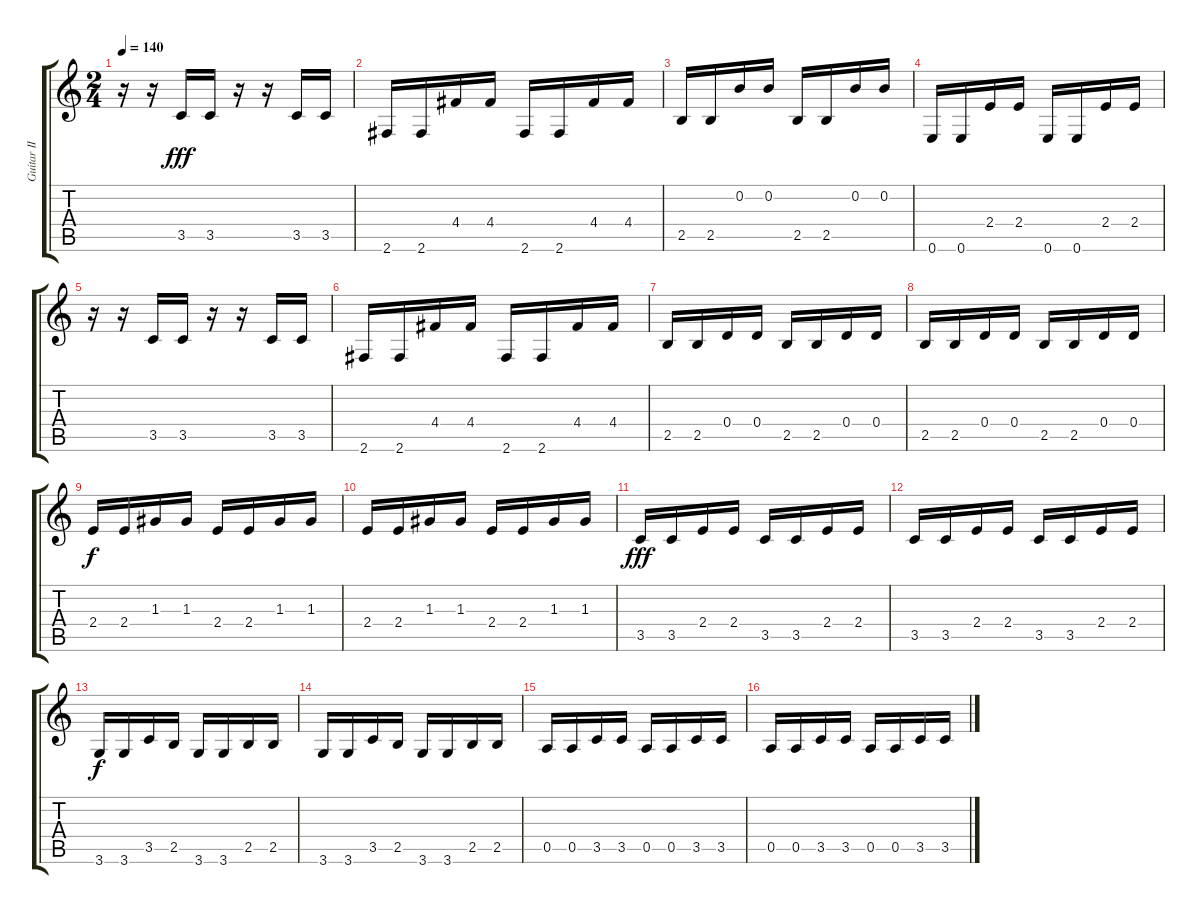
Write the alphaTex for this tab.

\track ("Guitar II" "Guitar II") {instrument distortionguitar}
\staff {score tabs}
\tuning (E4 B3 G3 D3 A2 E2) {hide}
\ts (2 4)
\tempo 140
\clef g2
\ks c
r.16{dy fff} r.16 3.5.16 3.5.16 r.16 r.16 3.5.16 3.5.16 |
2.6.16 2.6.16 4.4.16 4.4.16 2.6.16 2.6.16 4.4.16 4.4.16 |
2.5.16 2.5.16 0.2.16 0.2.16 2.5.16 2.5.16 0.2.16 0.2.16 |
0.6.16 0.6.16 2.4.16 2.4.16 0.6.16 0.6.16 2.4.16 2.4.16 |
r.16 r.16 3.5.16 3.5.16 r.16 r.16 3.5.16 3.5.16 |
2.6.16 2.6.16 4.4.16 4.4.16 2.6.16 2.6.16 4.4.16 4.4.16 |
2.5.16 2.5.16 0.4.16 0.4.16 2.5.16 2.5.16 0.4.16 0.4.16 |
2.5.16 2.5.16 0.4.16 0.4.16 2.5.16 2.5.16 0.4.16 0.4.16 |
2.4.16{dy f} 2.4.16 1.3.16 1.3.16 2.4.16 2.4.16 1.3.16 1.3.16 |
2.4.16 2.4.16 1.3.16 1.3.16 2.4.16 2.4.16 1.3.16 1.3.16 |
3.5.16{dy fff} 3.5.16 2.4.16 2.4.16 3.5.16 3.5.16 2.4.16 2.4.16 |
3.5.16 3.5.16 2.4.16 2.4.16 3.5.16 3.5.16 2.4.16 2.4.16 |
3.6.16{dy f} 3.6.16 3.5.16 2.5.16 3.6.16 3.6.16 2.5.16 2.5.16 |
3.6.16 3.6.16 3.5.16 2.5.16 3.6.16 3.6.16 2.5.16 2.5.16 |
0.5.16 0.5.16 3.5.16 3.5.16 0.5.16 0.5.16 3.5.16 3.5.16 |
0.5.16 0.5.16 3.5.16 3.5.16 0.5.16 0.5.16 3.5.16 3.5.16
